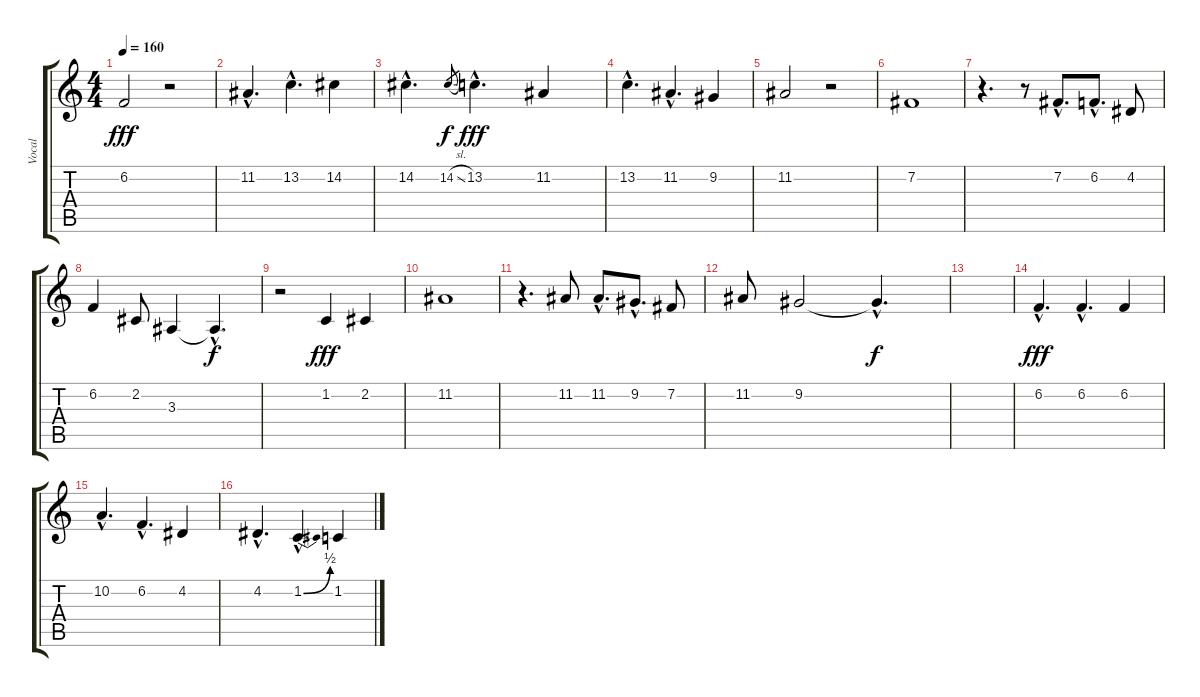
\track ("Vocal" "Vocal") {instrument lead5charang}
\staff {score tabs}
\tuning (E4 B3 G3 D3 A2 E2) {hide}
\ts (4 4)
\tempo 160
\clef g2
\ks c
6.2.2{dy fff} r.2 |
11.2{hac}.4{d} 13.2{hac}.4{d} 14.2.4 |
14.2{hac}.4{d} 14.2{sl}.8{gr dy f} 13.2{hac}.4{d dy fff} 11.2.4 |
13.2{hac}.4{d} 11.2{hac}.4{d} 9.2.4 |
11.2.2 r.2 |
7.2.1 |
r.4{d} r.8 7.2{hac}.8{d} 6.2{hac}.8{d} 4.2.8 |
6.2.4 2.2.8 3.3.4 3.3{hac t}.4{d dy f} |
r.2 1.2.4{dy fff} 2.2.4 |
11.2.1 |
r.4{d} 11.2.8 11.2{hac}.8{d} 9.2{hac}.8{d} 7.2.8 |
11.2.8 9.2.2 9.2{hac t}.4{d dy f} |
|
6.2{hac}.4{d dy fff} 6.2{hac}.4{d} 6.2.4 |
10.2{hac}.4{d} 6.2{hac}.4{d} 4.2.4 |
4.2{hac}.4{d} 1.2{be (bend 0 0 60 2) hac}.4{d} 1.2.4
